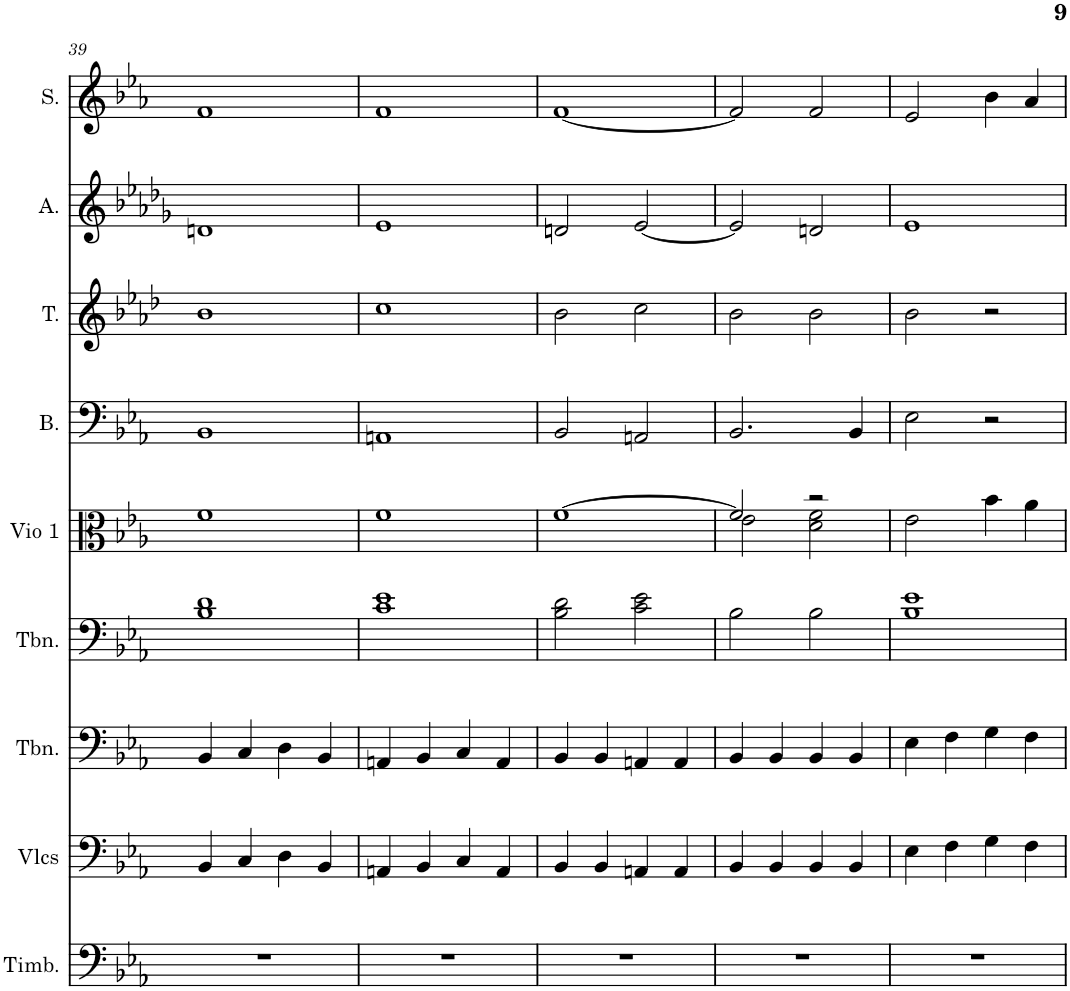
**kern	**kern	**kern	**kern	**kern	**kern	**kern	**kern	**kern
*part9	*part8	*part7	*part6	*part5	*part4	*part3	*part2	*part1
*staff9	*staff8	*staff7	*staff6	*staff5	*staff4	*staff3	*staff2	*staff1
*I"Timbales, Staff-1	*I"Violoncelles, D'Bass/Strings, etc	*I"Trombone, Synth strings, etc	*I"Trombone, Synth strings 2	*I"1st violins	*I"Basse	*I"Tenor	*I"Alto	*I"Soprano
*I'Timb.	*I'Vlcs	*I'Tbn.	*I'Tbn.	*I'Vio 1	*I'B.	*I'T.	*I'A.	*I'S.
!!LO:PB:g=z
*clefF4	*clefF4	*clefF4	*clefF4	*clefC3	*clefF4	*clefG2	*clefG2	*clefG2
*k[b-e-a-]	*k[b-e-a-]	*k[b-e-a-]	*k[b-e-a-]	*k[b-e-a-]	*k[b-e-a-]	*k[b-e-a-d-]	*k[b-e-a-d-g-]	*k[b-e-a-]
*M4/4	*M4/4	*M4/4	*M4/4	*M4/4	*M4/4	*M4/4	*M4/4	*M4/4
=39	=39	=39	=39	=39	=39	=39	=39	=39
1r	4BB-/	4BB-/	1B- 1d	1f	1BB-	1b-	1dn	1f
.	4C/	4C/	.	.	.	.	.	.
.	4D\	4D\	.	.	.	.	.	.
.	4BB-/	4BB-/	.	.	.	.	.	.
=40	=40	=40	=40	=40	=40	=40	=40	=40
1r	4AAn/	4AAn/	1c 1e-	1f	1AAn	1cc	1e-	1f
.	4BB-/	4BB-/	.	.	.	.	.	.
.	4C/	4C/	.	.	.	.	.	.
.	4AA/	4AA/	.	.	.	.	.	.
=41	=41	=41	=41	=41	=41	=41	=41	=41
1r	4BB-/	4BB-/	2B-\ 2d\	[1f	2BB-/	2b-\	2dn/	[1f
.	4BB-/	4BB-/	.	.	.	.	.	.
.	4AAn/	4AAn/	2c\ 2e-\	.	2AAn/	2cc\	[2e-/	.
.	4AA/	4AA/	.	.	.	.	.	.
=42	=42	=42	=42	=42	=42	=42	=42	=42
*	*	*	*	*^	*	*	*	*
1r	4BB-/	4BB-/	2B-\	2f/]	2e-\	2.BB-/	2b-\	2e-/]	2f/]
.	4BB-/	4BB-/	.	.	.	.	.	.	.
.	4BB-/	4BB-/	2B-\	2r	2d\ 2f\	.	2b-\	2dn/	2f/
.	4BB-/	4BB-/	.	.	.	4BB-/	.	.	.
*	*	*	*	*v	*v	*	*	*	*
=43	=43	=43	=43	=43	=43	=43	=43	=43
1r	4E-\	4E-\	1B- 1e-	2e-\	2E-\	2b-\	1e-	2e-/
.	4F\	4F\	.	.	.	.	.	.
.	4G\	4G\	.	4b-\	2r	2r	.	4b-\
.	4F\	4F\	.	4a-\	.	.	.	4a-/
=	=	=	=	=	=	=	=	=
*-	*-	*-	*-	*-	*-	*-	*-	*-
